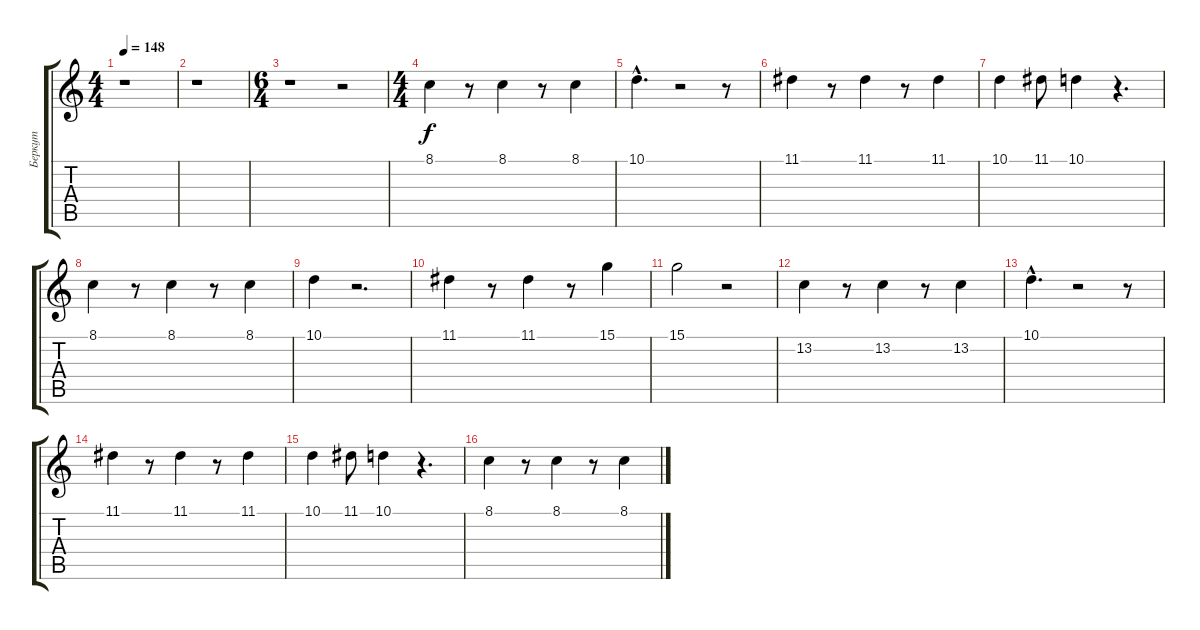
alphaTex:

\track ("Беркут" "Беркут") {instrument violin}
\staff {score tabs}
\tuning (E4 B3 G3 D3 A2 E2) {hide}
\ts (4 4)
\tempo 148
\clef g2
\ks c
r.1{dy f} |
r.1 |
\ts (6 4)
r.1 r.2 |
\ts (4 4)
8.1.4 r.8 8.1.4 r.8 8.1.4 |
10.1{hac}.4{d} r.2 r.8 |
11.1.4 r.8 11.1.4 r.8 11.1.4 |
10.1.4 11.1.8 10.1.4 r.4{d} |
8.1.4 r.8 8.1.4 r.8 8.1.4 |
10.1.4 r.2{d} |
11.1.4 r.8 11.1.4 r.8 15.1.4 |
15.1.2 r.2 |
13.2.4 r.8 13.2.4 r.8 13.2.4 |
10.1{hac}.4{d} r.2 r.8 |
11.1.4 r.8 11.1.4 r.8 11.1.4 |
10.1.4 11.1.8 10.1.4 r.4{d} |
8.1.4 r.8 8.1.4 r.8 8.1.4
